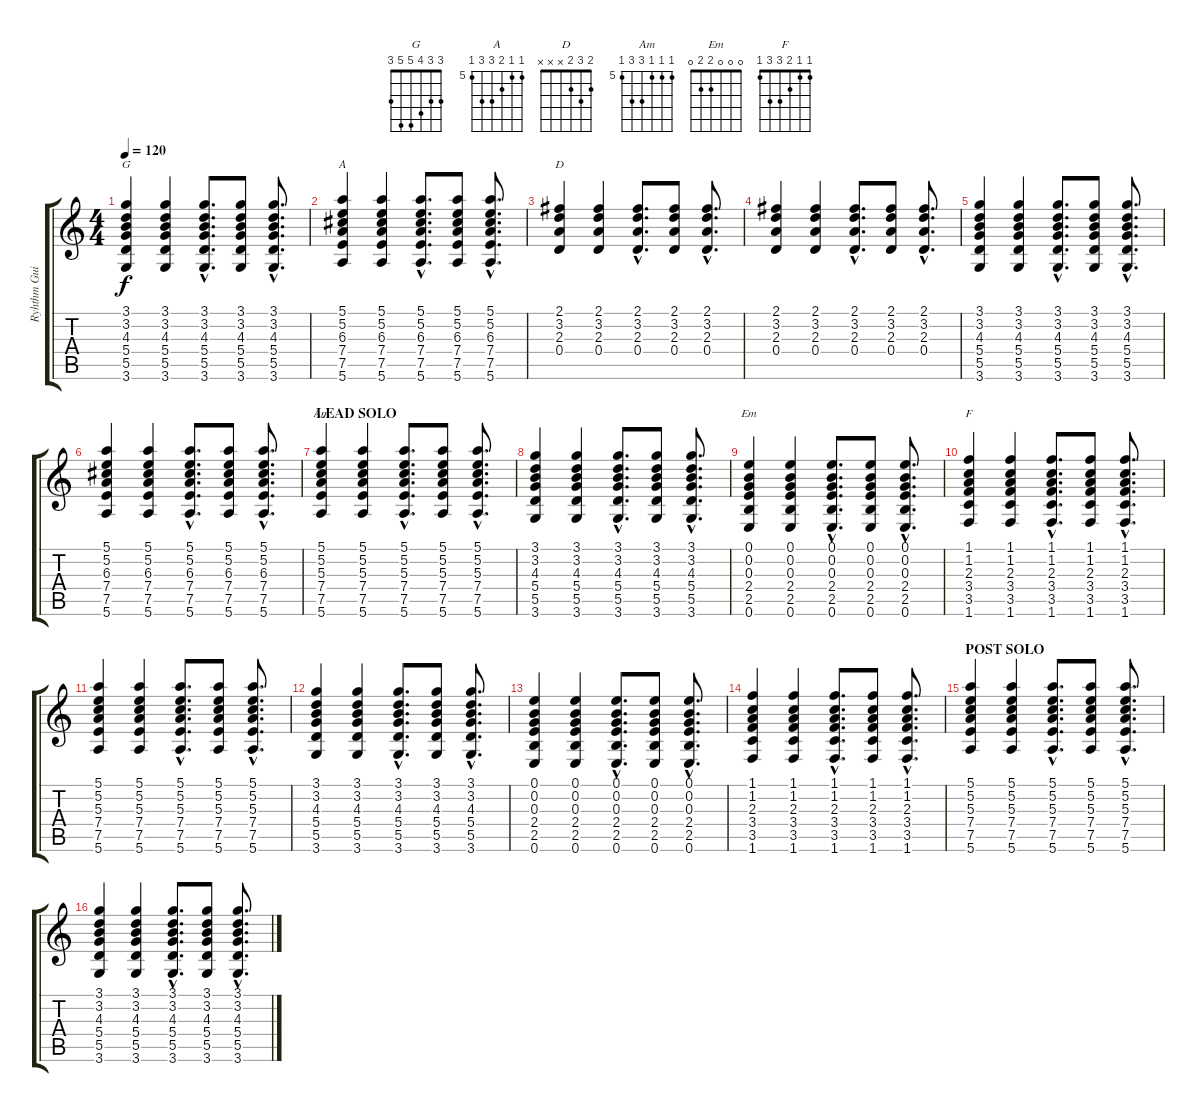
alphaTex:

\track ("Ryhthm Guitar" "Ryhthm Gui") {instrument acousticguitarnylon}
\staff {score tabs}
\tuning (E4 B3 G3 D3 A2 E2) {hide}
\chord ("G" 3 3 4 5 5 3)
\chord ("A" 5 5 6 7 7 5) {firstfret 5}
\chord ("D" 2 3 2 x x x)
\chord ("Am" 5 5 5 7 7 5) {firstfret 5}
\chord ("Em" 0 0 0 2 2 0)
\chord ("F" 1 1 2 3 3 1)
\ts (4 4)
\tempo 120
\clef g2
\ks c
(3.1 3.2 4.3 5.4 5.5 3.6).4{ch "G" dy f} (3.1 3.2 4.3 5.4 5.5 3.6).4 (3.1{hac} 3.2{hac} 4.3{hac} 5.4{hac} 5.5{hac} 3.6{hac}).8{d} (3.1 3.2 4.3 5.4 5.5 3.6).8 (3.1{hac} 3.2{hac} 4.3{hac} 5.4{hac} 5.5{hac} 3.6{hac}).8{d} |
(5.1 5.2 6.3 7.4 7.5 5.6).4{ch "A"} (5.1 5.2 6.3 7.4 7.5 5.6).4 (5.1{hac} 5.2{hac} 6.3{hac} 7.4{hac} 7.5{hac} 5.6{hac}).8{d} (5.1 5.2 6.3 7.4 7.5 5.6).8 (5.1{hac} 5.2{hac} 6.3{hac} 7.4{hac} 7.5{hac} 5.6{hac}).8{d} |
(2.1 3.2 2.3 0.4).4{ch "D"} (2.1 3.2 2.3 0.4).4 (2.1{hac} 3.2{hac} 2.3{hac} 0.4{hac}).8{d} (2.1 3.2 2.3 0.4).8 (2.1{hac} 3.2{hac} 2.3{hac} 0.4{hac}).8{d} |
(2.1 3.2 2.3 0.4).4 (2.1 3.2 2.3 0.4).4 (2.1{hac} 3.2{hac} 2.3{hac} 0.4{hac}).8{d} (2.1 3.2 2.3 0.4).8 (2.1{hac} 3.2{hac} 2.3{hac} 0.4{hac}).8{d} |
(3.1 3.2 4.3 5.4 5.5 3.6).4 (3.1 3.2 4.3 5.4 5.5 3.6).4 (3.1{hac} 3.2{hac} 4.3{hac} 5.4{hac} 5.5{hac} 3.6{hac}).8{d} (3.1 3.2 4.3 5.4 5.5 3.6).8 (3.1{hac} 3.2{hac} 4.3{hac} 5.4{hac} 5.5{hac} 3.6{hac}).8{d} |
(5.1 5.2 6.3 7.4 7.5 5.6).4 (5.1 5.2 6.3 7.4 7.5 5.6).4 (5.1{hac} 5.2{hac} 6.3{hac} 7.4{hac} 7.5{hac} 5.6{hac}).8{d} (5.1 5.2 6.3 7.4 7.5 5.6).8 (5.1{hac} 5.2{hac} 6.3{hac} 7.4{hac} 7.5{hac} 5.6{hac}).8{d} |
\section ("" "LEAD SOLO")
(5.1 5.2 5.3 7.4 7.5 5.6).4{ch "Am"} (5.1 5.2 5.3 7.4 7.5 5.6).4 (5.1{hac} 5.2{hac} 5.3{hac} 7.4{hac} 7.5{hac} 5.6{hac}).8{d} (5.1 5.2 5.3 7.4 7.5 5.6).8 (5.1{hac} 5.2{hac} 5.3{hac} 7.4{hac} 7.5{hac} 5.6{hac}).8{d} |
(3.1 3.2 4.3 5.4 5.5 3.6).4 (3.1 3.2 4.3 5.4 5.5 3.6).4 (3.1{hac} 3.2{hac} 4.3{hac} 5.4{hac} 5.5{hac} 3.6{hac}).8{d} (3.1 3.2 4.3 5.4 5.5 3.6).8 (3.1{hac} 3.2{hac} 4.3{hac} 5.4{hac} 5.5{hac} 3.6{hac}).8{d} |
(0.1 0.2 0.3 2.4 2.5 0.6).4{ch "Em"} (0.1 0.2 0.3 2.4 2.5 0.6).4 (0.1{hac} 0.2{hac} 0.3{hac} 2.4{hac} 2.5{hac} 0.6{hac}).8{d} (0.1 0.2 0.3 2.4 2.5 0.6).8 (0.1{hac} 0.2{hac} 0.3{hac} 2.4{hac} 2.5{hac} 0.6{hac}).8{d} |
(1.1 1.2 2.3 3.4 3.5 1.6).4{ch "F"} (1.1 1.2 2.3 3.4 3.5 1.6).4 (1.1{hac} 1.2{hac} 2.3{hac} 3.4{hac} 3.5{hac} 1.6{hac}).8{d} (1.1 1.2 2.3 3.4 3.5 1.6).8 (1.1{hac} 1.2{hac} 2.3{hac} 3.4{hac} 3.5{hac} 1.6{hac}).8{d} |
(5.1 5.2 5.3 7.4 7.5 5.6).4 (5.1 5.2 5.3 7.4 7.5 5.6).4 (5.1{hac} 5.2{hac} 5.3{hac} 7.4{hac} 7.5{hac} 5.6{hac}).8{d} (5.1 5.2 5.3 7.4 7.5 5.6).8 (5.1{hac} 5.2{hac} 5.3{hac} 7.4{hac} 7.5{hac} 5.6{hac}).8{d} |
(3.1 3.2 4.3 5.4 5.5 3.6).4 (3.1 3.2 4.3 5.4 5.5 3.6).4 (3.1{hac} 3.2{hac} 4.3{hac} 5.4{hac} 5.5{hac} 3.6{hac}).8{d} (3.1 3.2 4.3 5.4 5.5 3.6).8 (3.1{hac} 3.2{hac} 4.3{hac} 5.4{hac} 5.5{hac} 3.6{hac}).8{d} |
(0.1 0.2 0.3 2.4 2.5 0.6).4 (0.1 0.2 0.3 2.4 2.5 0.6).4 (0.1{hac} 0.2{hac} 0.3{hac} 2.4{hac} 2.5{hac} 0.6{hac}).8{d} (0.1 0.2 0.3 2.4 2.5 0.6).8 (0.1{hac} 0.2{hac} 0.3{hac} 2.4{hac} 2.5{hac} 0.6{hac}).8{d} |
(1.1 1.2 2.3 3.4 3.5 1.6).4 (1.1 1.2 2.3 3.4 3.5 1.6).4 (1.1{hac} 1.2{hac} 2.3{hac} 3.4{hac} 3.5{hac} 1.6{hac}).8{d} (1.1 1.2 2.3 3.4 3.5 1.6).8 (1.1{hac} 1.2{hac} 2.3{hac} 3.4{hac} 3.5{hac} 1.6{hac}).8{d} |
\section ("" "POST SOLO")
(5.1 5.2 5.3 7.4 7.5 5.6).4 (5.1 5.2 5.3 7.4 7.5 5.6).4 (5.1{hac} 5.2{hac} 5.3{hac} 7.4{hac} 7.5{hac} 5.6{hac}).8{d} (5.1 5.2 5.3 7.4 7.5 5.6).8 (5.1{hac} 5.2{hac} 5.3{hac} 7.4{hac} 7.5{hac} 5.6{hac}).8{d} |
(3.1 3.2 4.3 5.4 5.5 3.6).4 (3.1 3.2 4.3 5.4 5.5 3.6).4 (3.1{hac} 3.2{hac} 4.3{hac} 5.4{hac} 5.5{hac} 3.6{hac}).8{d} (3.1 3.2 4.3 5.4 5.5 3.6).8 (3.1{hac} 3.2{hac} 4.3{hac} 5.4{hac} 5.5{hac} 3.6{hac}).8{d}
